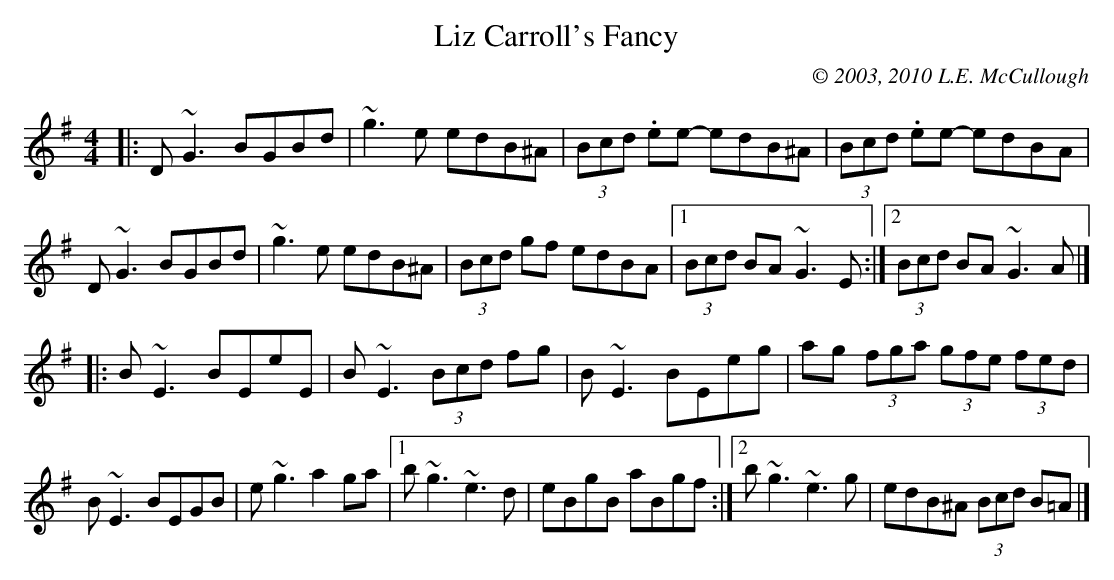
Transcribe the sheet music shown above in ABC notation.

X:1
T:Liz Carroll's Fancy
C:© 2003, 2010 L.E. McCullough
M:4/4
L:1/8
K:G
|:D~G3 BGBd|~g3e edB^A|(3Bcd .ee -edB^A|(3Bcd .ee -edBA|
D~G3 BGBd|~g3e edB^A|(3Bcd gf edBA|1 (3Bcd BA ~G3E:|2 (3Bcd BA ~G3A|]
|:B~E3 BEeE|B~E3 (3Bcd fg|B~E3 BEeg|ag (3fga (3gfe (3fed|
B~E3 BEGB|e~g3 a2ga|1 b~g3 ~e3d|eBgB aBgf:|2 b~g3 ~e3g|edB^A (3Bcd B=A|]
